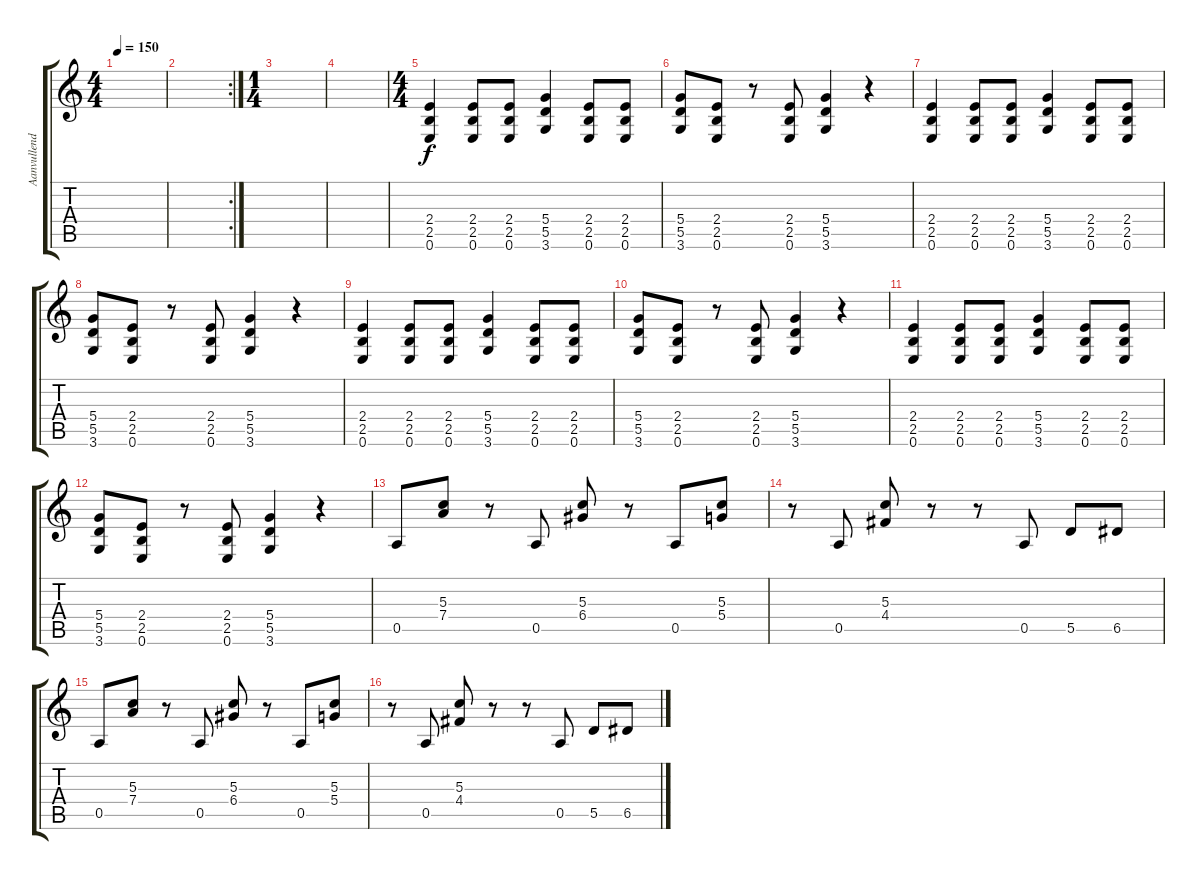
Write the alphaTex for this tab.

\track ("Aanvullend gitaar" "Aanvullend") {instrument distortionguitar}
\staff {score tabs}
\tuning (E4 B3 G3 D3 A2 E2) {hide}
\ts (4 4)
\tempo 150
\clef g2
\ks c
|
\rc 2
|
\ts (1 4)
|
|
\ts (4 4)
(2.4 2.5 0.6).4 (2.4 2.5 0.6).8 (2.4 2.5 0.6).8 (5.4 5.5 3.6).4 (2.4 2.5 0.6).8 (2.4 2.5 0.6).8 |
(5.4 5.5 3.6).8 (2.4 2.5 0.6).8 r.8 (2.4 2.5 0.6).8 (5.4 5.5 3.6).4 r.4 |
(2.4 2.5 0.6).4 (2.4 2.5 0.6).8 (2.4 2.5 0.6).8 (5.4 5.5 3.6).4 (2.4 2.5 0.6).8 (2.4 2.5 0.6).8 |
(5.4 5.5 3.6).8 (2.4 2.5 0.6).8 r.8 (2.4 2.5 0.6).8 (5.4 5.5 3.6).4 r.4 |
(2.4 2.5 0.6).4 (2.4 2.5 0.6).8 (2.4 2.5 0.6).8 (5.4 5.5 3.6).4 (2.4 2.5 0.6).8 (2.4 2.5 0.6).8 |
(5.4 5.5 3.6).8 (2.4 2.5 0.6).8 r.8 (2.4 2.5 0.6).8 (5.4 5.5 3.6).4 r.4 |
(2.4 2.5 0.6).4 (2.4 2.5 0.6).8 (2.4 2.5 0.6).8 (5.4 5.5 3.6).4 (2.4 2.5 0.6).8 (2.4 2.5 0.6).8 |
(5.4 5.5 3.6).8 (2.4 2.5 0.6).8 r.8 (2.4 2.5 0.6).8 (5.4 5.5 3.6).4 r.4 |
0.5.8 (5.3 7.4).8 r.8 0.5.8 (5.3 6.4).8 r.8 0.5.8 (5.3 5.4).8 |
r.8 0.5.8 (5.3 4.4).8 r.8 r.8 0.5.8 5.5.8 6.5.8 |
0.5.8 (5.3 7.4).8 r.8 0.5.8 (5.3 6.4).8 r.8 0.5.8 (5.3 5.4).8 |
r.8 0.5.8 (5.3 4.4).8 r.8 r.8 0.5.8 5.5.8 6.5.8
